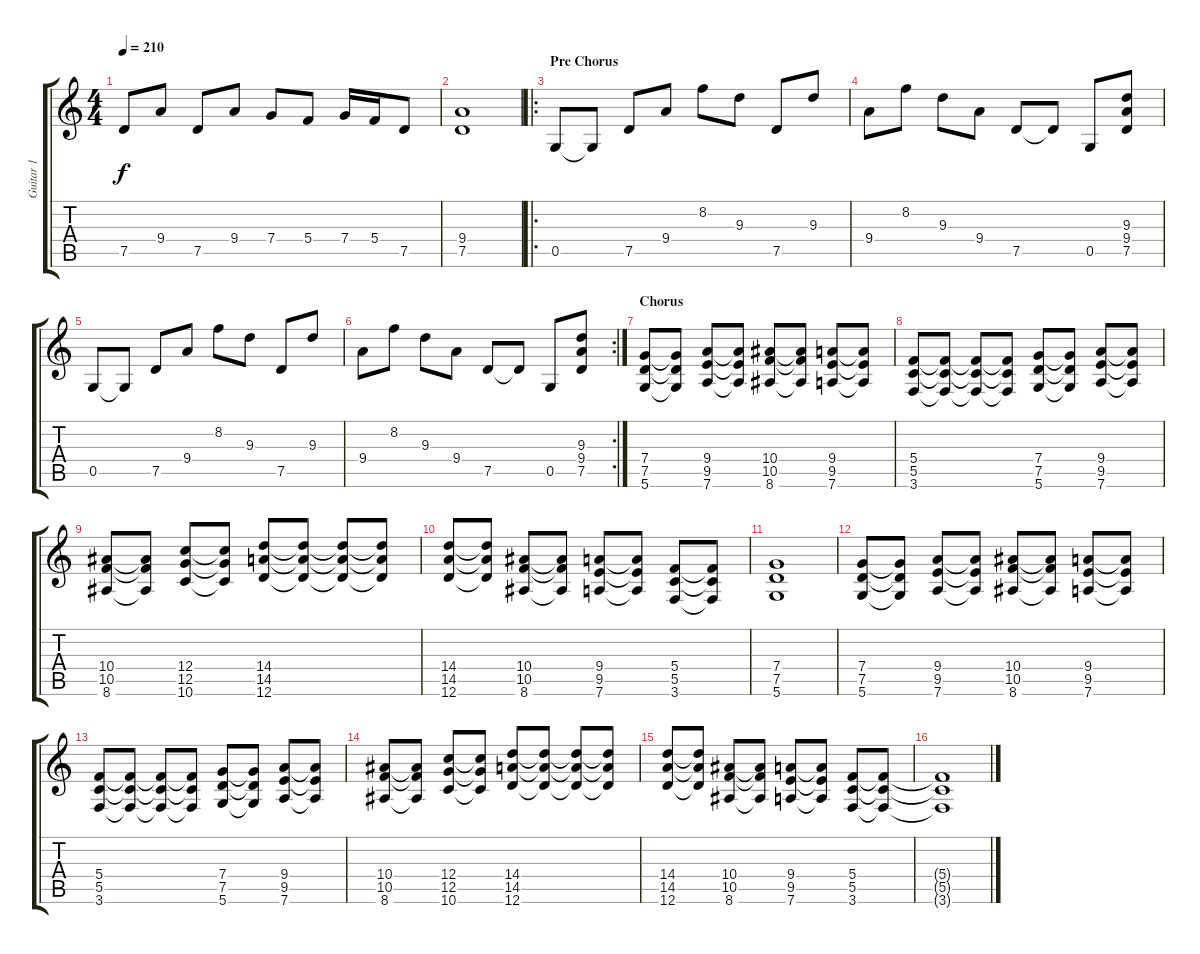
\track ("Guitar 1" "Guitar 1") {instrument distortionguitar}
\staff {score tabs}
\tuning (D4 A3 F3 C3 G2 D2) {hide}
\ts (4 4)
\tempo 210
\clef g2
\ks c
7.5.8{dy f} 9.4.8 7.5.8 9.4.8 7.4.8 5.4.8 7.4.16 5.4.16 7.5.8 |
(9.4 7.5).1 |
\ro
\section ("" "Pre Chorus")
0.5.8 0.5{t}.8 7.5.8 9.4.8 8.2.8 9.3.8 7.5.8 9.3.8 |
9.4.8 8.2.8 9.3.8 9.4.8 7.5.8 7.5{t}.8 0.5.8 (9.3 9.4 7.5).8 |
0.5.8 0.5{t}.8 7.5.8 9.4.8 8.2.8 9.3.8 7.5.8 9.3.8 |
\rc 2
9.4.8 8.2.8 9.3.8 9.4.8 7.5.8 7.5{t}.8 0.5.8 (9.3 9.4 7.5).8 |
\section ("" "Chorus")
(7.4 7.5 5.6).8 (7.4{t} 7.5{t} 5.6{t}).8 (9.4 9.5 7.6).8 (9.4{t} 9.5{t} 7.6{t}).8 (10.4 10.5 8.6).8 (10.4{t} 10.5{t} 8.6{t}).8 (9.4 9.5 7.6).8 (9.4{t} 9.5{t} 7.6{t}).8 |
(5.4 5.5 3.6).8 (5.4{t} 5.5{t} 3.6{t}).8 (5.4{t} 5.5{t} 3.6{t}).8 (5.4{t} 5.5{t} 3.6{t}).8 (7.4 7.5 5.6).8 (7.4{t} 7.5{t} 5.6{t}).8 (9.4 9.5 7.6).8 (9.4{t} 9.5{t} 7.6{t}).8 |
(10.4 10.5 8.6).8 (10.4{t} 10.5{t} 8.6{t}).8 (12.4 12.5 10.6).8 (12.4{t} 12.5{t} 10.6{t}).8 (14.4 14.5 12.6).8 (14.4{t} 14.5{t} 12.6{t}).8 (14.4{t} 14.5{t} 12.6{t}).8 (14.4{t} 14.5{t} 12.6{t}).8 |
(14.4 14.5 12.6).8 (14.4{t} 14.5{t} 12.6{t}).8 (10.4 10.5 8.6).8 (10.4{t} 10.5{t} 8.6{t}).8 (9.4 9.5 7.6).8 (9.4{t} 9.5{t} 7.6{t}).8 (5.4 5.5 3.6).8 (5.4{t} 5.5{t} 3.6{t}).8 |
(7.4 7.5 5.6).1 |
(7.4 7.5 5.6).8 (7.4{t} 7.5{t} 5.6{t}).8 (9.4 9.5 7.6).8 (9.4{t} 9.5{t} 7.6{t}).8 (10.4 10.5 8.6).8 (10.4{t} 10.5{t} 8.6{t}).8 (9.4 9.5 7.6).8 (9.4{t} 9.5{t} 7.6{t}).8 |
(5.4 5.5 3.6).8 (5.4{t} 5.5{t} 3.6{t}).8 (5.4{t} 5.5{t} 3.6{t}).8 (5.4{t} 5.5{t} 3.6{t}).8 (7.4 7.5 5.6).8 (7.4{t} 7.5{t} 5.6{t}).8 (9.4 9.5 7.6).8 (9.4{t} 9.5{t} 7.6{t}).8 |
(10.4 10.5 8.6).8 (10.4{t} 10.5{t} 8.6{t}).8 (12.4 12.5 10.6).8 (12.4{t} 12.5{t} 10.6{t}).8 (14.4 14.5 12.6).8 (14.4{t} 14.5{t} 12.6{t}).8 (14.4{t} 14.5{t} 12.6{t}).8 (14.4{t} 14.5{t} 12.6{t}).8 |
(14.4 14.5 12.6).8 (14.4{t} 14.5{t} 12.6{t}).8 (10.4 10.5 8.6).8 (10.4{t} 10.5{t} 8.6{t}).8 (9.4 9.5 7.6).8 (9.4{t} 9.5{t} 7.6{t}).8 (5.4 5.5 3.6).8 (5.4{t} 5.5{t} 3.6{t}).8 |
(5.4{t} 5.5{t} 3.6{t}).1
